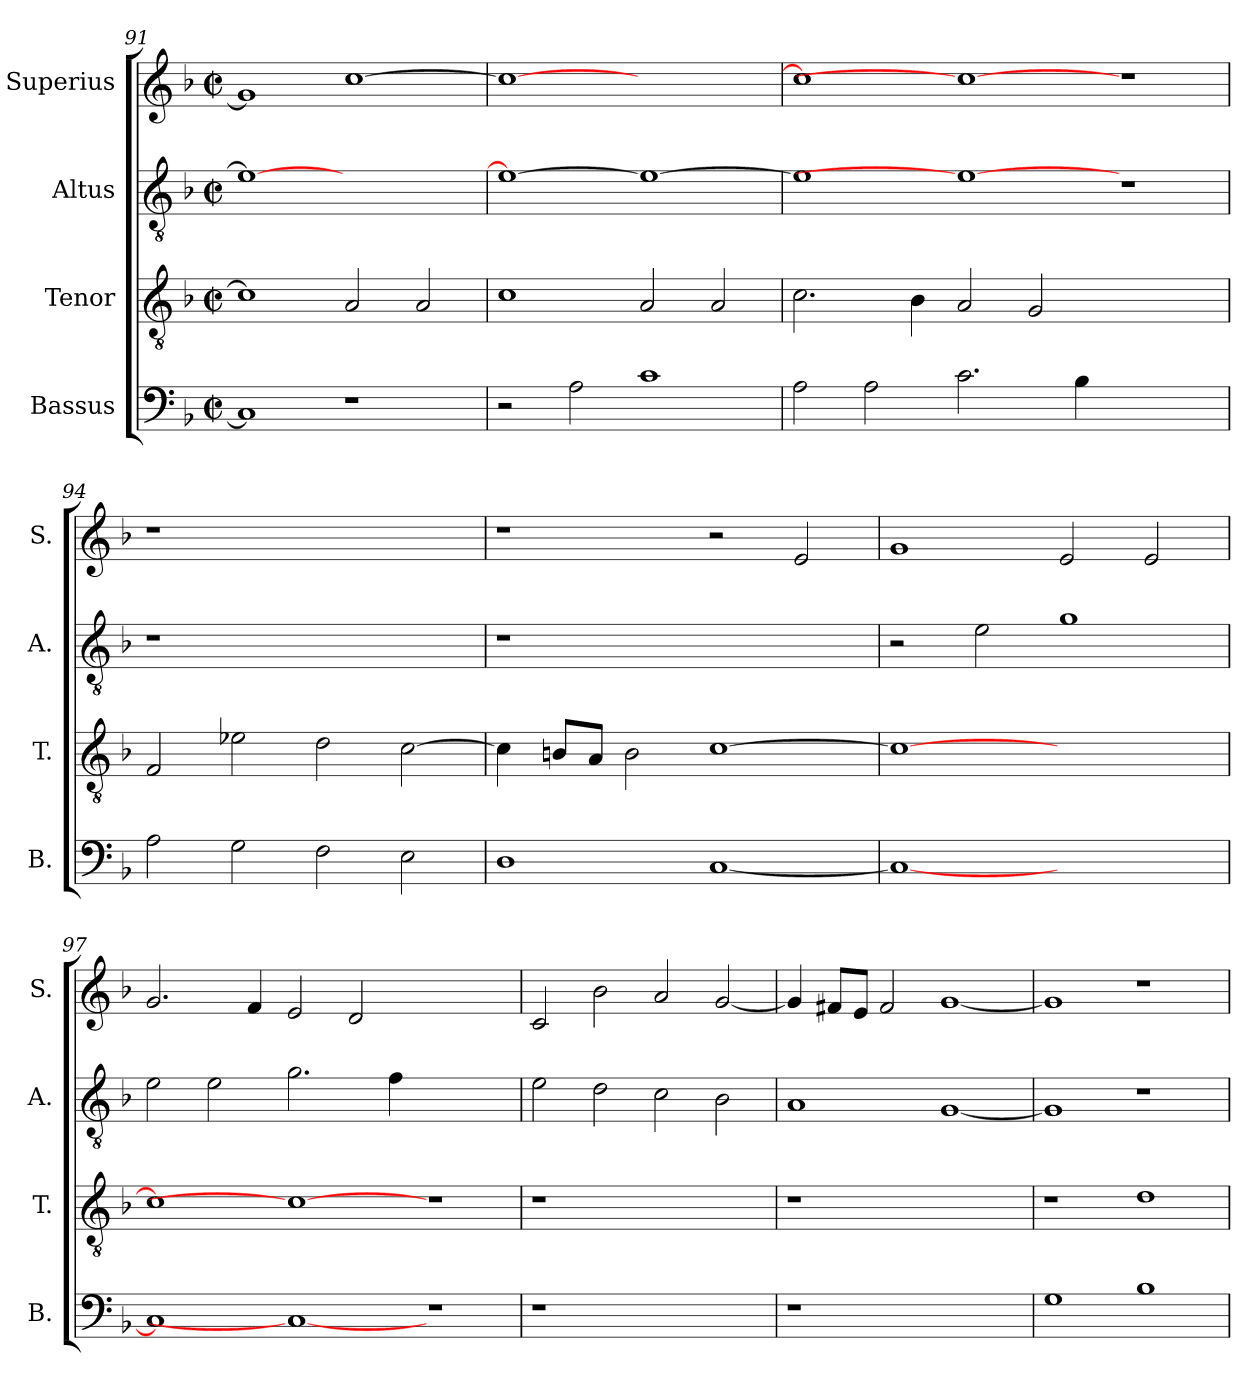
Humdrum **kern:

**kern	**kern	**kern	**kern
*part4	*part3	*part2	*part1
*staff4	*staff3	*staff2	*staff1
*I"Bassus	*I"Tenor	*I"Altus	*I"Superius
*I'B.	*I'T.	*I'A.	*I'S.
*clefF4	*clefGv2	*clefGv2	*clefG2
*	*ITrd7c12	*ITrd7c12	*
*k[b-]	*k[b-]	*k[b-]	*k[b-]
*F:	*F:	*F:	*F:
*M2/2	*M2/2	*M2/2	*M2/2
*met(c|)	*met(c|)	*met(c|)	*met(c|)
=91	=91	=91	=91
1Ci]	1Ci]	1Ei_>	1gi]
1r	2AAi/	1ryy	[>1cci
.	2AAi/	.	.
=92	=92	=92	=92
2r	1Ci	1Ei_>	1cci_>
2Ai\	.	.	.
1ci	2AAi/	1Ei_	1ryy
.	2AAi/	.	.
!!LO:PB:g=z
=93	=93	=93	=93
2Ai\	2.Ci\	1Ei]	1cci]
2Ai\	.	.	.
.	4BB-i\	.	.
2.ci\	2AAi/	1Ei_	1cci_
.	2GGi/	.	.
4B-i\	.	.	.
1ryy	1ryy	1r	1r
=94	=94	=94	=94
!	!	!LO:N:vis=1	!LO:N:vis=1
2Ai\	2FFi/	1r	1r
2Gi\	2E-Xi\	.	.
2Fi\	2Di\	1ryy	1ryy
2Ei\	[>2Ci\	.	.
=95	=95	=95	=95
!	!	!LO:N:vis=1	!
1Di	4Ci\]	1r	1r
.	8BBni/L	.	.
.	8AAi/J	.	.
.	2BBi\	.	.
[<1Ci	[>1Ci	1ryy	2r
.	.	.	2ei/
=96	=96	=96	=96
1Ci_<	1Ci_>	2r	1gi
.	.	2Ei\	.
1ryy	1ryy	1Gi	2ei/
.	.	.	2ei/
=97	=97	=97	=97
1Ci]	1Ci]	2Ei\	2.gi/
.	.	2Ei\	.
.	.	.	4fi/
1Ci_	1Ci_	2.Gi\	2ei/
.	.	.	2di/
.	.	4Fi\	.
1r	1r	1ryy	1ryy
!!LO:LB:g=z
=98	=98	=98	=98
!LO:N:vis=1	!LO:N:vis=1	!	!
1r	1r	2Ei\	2ci/
.	.	2Di\	2b-i\
1ryy	1ryy	2Ci\	2ai/
.	.	2BB-i\	[<2gi/
=99	=99	=99	=99
!LO:N:vis=1	!LO:N:vis=1	!	!
1r	1r	1AAi	4gi/]
.	.	.	8f#Xi/L
.	.	.	8ei/J
.	.	.	2f#i/
1ryy	1ryy	[<1GGi	[<1gi
=100	=100	=100	=100
1Gi	1r	1GGi]	1gi]
1B-i	1Di	1r	1r
=	=	=	=
*-	*-	*-	*-
